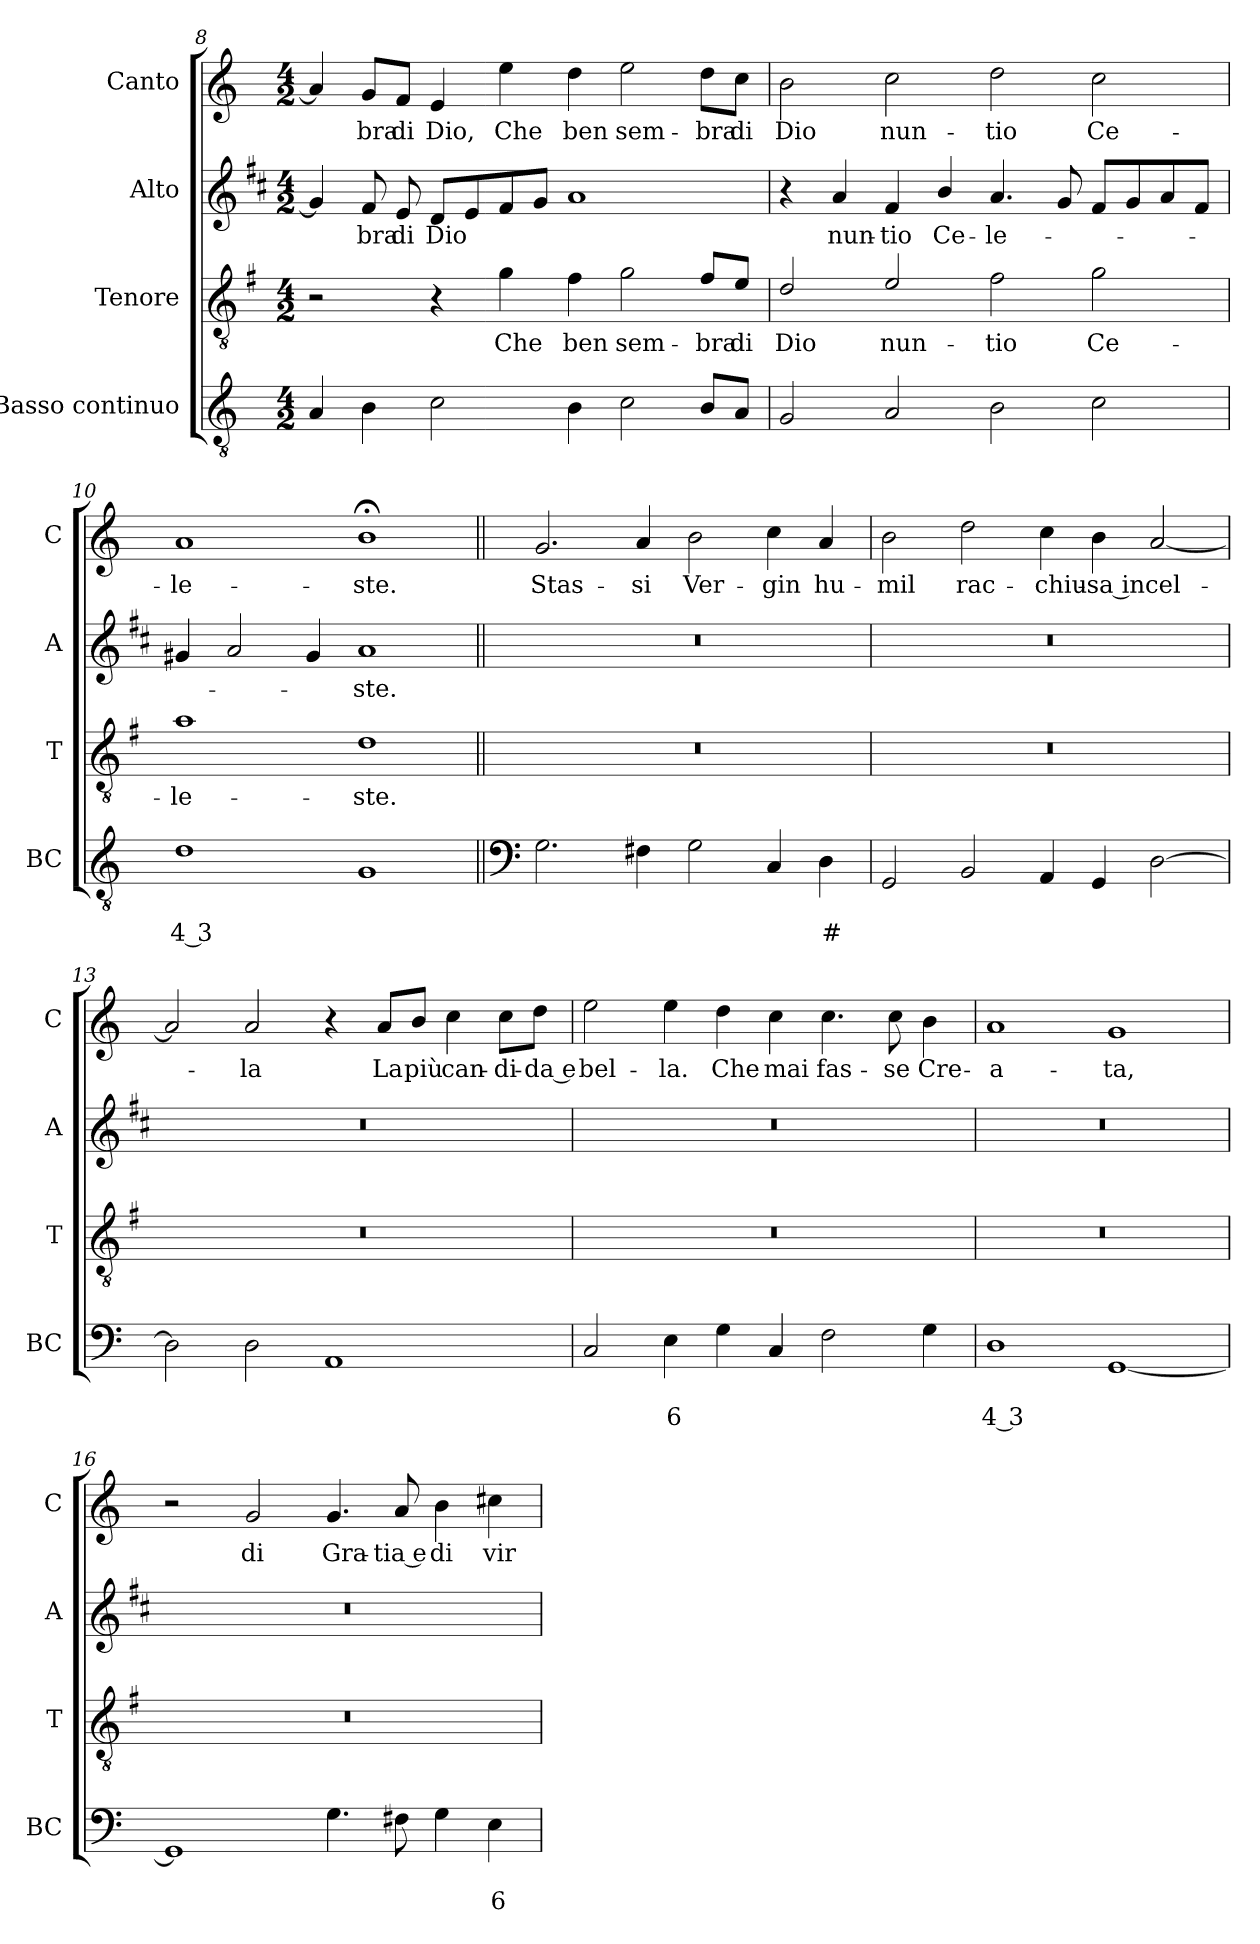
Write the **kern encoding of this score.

**kern	**text	**text	**kern	**text	**kern	**text	**kern	**text
*part4	*part4	*part4	*part3	*part3	*part2	*part2	*part1	*part1
*staff4	*staff4	*staff4	*staff3	*staff3	*staff2	*staff2	*staff1	*staff1
*I"Basso continuo	*	*	*I"Tenore	*	*I"Alto	*	*I"Canto	*
*I'BC	*	*	*I'T	*	*I'A	*	*I'C	*
*clefGv2	*	*	*clefGv2	*	*clefG2	*	*clefG2	*
*	*	*	*ITrd4c7	*	*ITrd1c2	*	*	*
*k[]	*	*	*k[]	*	*k[]	*	*k[]	*
*C:	*	*	*C:	*	*C:	*	*C:	*
*M4/2	*	*	*M4/2	*	*M4/2	*	*M4/2	*
=8	=8	=8	=8	=8	=8	=8	=8	=8
4A/	.	.	2r	.	4f/]	.	4a/]	.
!	!	!	!	!	!	!LO:LY:b	!	!LO:LY:b
4B\	.	.	.	.	8e/	-bra	8g/L	-bra
!	!	!	!	!	!	!LO:LY:b	!	!LO:LY:b
.	.	.	.	.	8d/	di	8f/J	di
!	!	!	!	!	!	!LO:LY:b	!	!LO:LY:b
2c\	.	.	4r	.	8c/L	Dio	4e/	Dio,
.	.	.	.	.	8d/	.	.	.
!	!	!	!	!LO:LY:b	!	!	!	!LO:LY:b
.	.	.	4c\	Che	8e/	.	4ee\	Che
.	.	.	.	.	8f/J	.	.	.
!	!	!	!	!LO:LY:b	!	!	!	!LO:LY:b
4B\	.	.	4B\	ben	1g	.	4dd\	ben
!	!	!	!	!LO:LY:b	!	!	!	!LO:LY:b
2c\	.	.	2c\	sem-	.	.	2ee\	sem-
!	!	!	!	!LO:LY:b	!	!	!	!LO:LY:b
8B/L	.	.	8B/L	-bra	.	.	8dd\L	-bra
!	!	!	!	!LO:LY:b	!	!	!	!LO:LY:b
8A/J	.	.	8A/J	di	.	.	8cc\J	di
!!LO:PB:g=z
=9	=9	=9	=9	=9	=9	=9	=9	=9
!	!	!	!	!LO:LY:b	!	!	!	!LO:LY:b
2G/	.	.	2G/	Dio	4r	.	2b\	Dio
!	!	!	!	!	!	!LO:LY:b	!	!
.	.	.	.	.	4g/	nun-	.	.
!	!	!	!	!LO:LY:b	!	!LO:LY:b	!	!LO:LY:b
2A/	.	.	2A/	nun-	4e/	-tio	2cc\	nun-
!	!	!	!	!	!	!LO:LY:b	!	!
.	.	.	.	.	4a/	Ce-	.	.
!	!	!	!	!LO:LY:b	!	!LO:LY:b	!	!LO:LY:b
2B\	.	.	2B\	-tio	4.g/	-le-	2dd\	-tio
.	.	.	.	.	8f/	.	.	.
!	!	!	!	!LO:LY:b	!	!	!	!LO:LY:b
2c\	.	.	2c\	Ce-	8e/L	.	2cc\	Ce-
.	.	.	.	.	8f/	.	.	.
.	.	.	.	.	8g/	.	.	.
.	.	.	.	.	8e/J	.	.	.
=10	=10	=10	=10	=10	=10	=10	=10	=10
!	!	!LO:LY:b	!	!LO:LY:b	!	!	!	!LO:LY:b
1d	.	4 3	1d	-le-	4f#X/	.	1a	-le-
.	.	.	.	.	2g/	.	.	.
.	.	.	.	.	4f#/	.	.	.
!	!	!	!	!LO:LY:b	!	!LO:LY:b	!	!LO:LY:b
1G	.	.	1G	-ste.	1g	-ste.	1b;<	-ste.
=11||	=11||	=11||	=11||	=11||	=11||	=11||	=11||	=11||
*clefF4	*	*	*	*	*	*	*	*
!	!	!	!	!	!	!	!	!LO:LY:b
2.G\	.	.	0r	.	0r	.	2.g/	Stas-
!	!	!	!	!	!	!	!	!LO:LY:b
4F#X\	.	.	.	.	.	.	4a/	-si
!	!	!	!	!	!	!	!	!LO:LY:b
2G\	.	.	.	.	.	.	2b\	Ver-
!	!	!	!	!	!	!	!	!LO:LY:b
4C/	.	.	.	.	.	.	4cc\	-gin
!	!	!LO:LY:b	!	!	!	!	!	!LO:LY:b
4D\	.	#	.	.	.	.	4a/	hu-
=12	=12	=12	=12	=12	=12	=12	=12	=12
!	!	!	!	!	!	!	!	!LO:LY:b
2GG/	.	.	0r	.	0r	.	2b\	-mil
!	!	!	!	!	!	!	!	!LO:LY:b
2BB/	.	.	.	.	.	.	2dd\	rac-
!	!	!	!	!	!	!	!	!LO:LY:b
4AA/	.	.	.	.	.	.	4cc\	-chiu-
!	!	!	!	!	!	!	!	!LO:LY:b
4GG/	.	.	.	.	.	.	4b\	-sa in
!	!	!	!	!	!	!	!	!LO:LY:b
[2D\	.	.	.	.	.	.	[2a/	cel-
!!LO:LB:g=z
=13	=13	=13	=13	=13	=13	=13	=13	=13
2D\]	.	.	0r	.	0r	.	2a/]	.
!	!	!	!	!	!	!	!	!LO:LY:b
2D\	.	.	.	.	.	.	2a/	-la
1AA	.	.	.	.	.	.	4r	.
!	!	!	!	!	!	!	!	!LO:LY:b
.	.	.	.	.	.	.	8a/L	La
!	!	!	!	!	!	!	!	!LO:LY:b
.	.	.	.	.	.	.	8b/J	più
!	!	!	!	!	!	!	!	!LO:LY:b
.	.	.	.	.	.	.	4cc\	can-
!	!	!	!	!	!	!	!	!LO:LY:b
.	.	.	.	.	.	.	8cc\L	-di-
!	!	!	!	!	!	!	!	!LO:LY:b
.	.	.	.	.	.	.	8dd\J	-da e
=14	=14	=14	=14	=14	=14	=14	=14	=14
!	!	!	!	!	!	!	!	!LO:LY:b
2C/	.	.	0r	.	0r	.	2ee\	bel-
!	!	!LO:LY:b	!	!	!	!	!	!LO:LY:b
4E\	.	6	.	.	.	.	4ee\	-la.
!	!	!	!	!	!	!	!	!LO:LY:b
4G\	.	.	.	.	.	.	4dd\	Che
!	!	!	!	!	!	!	!	!LO:LY:b
4C/	.	.	.	.	.	.	4cc\	mai
!	!	!	!	!	!	!	!	!LO:LY:b
2F\	.	.	.	.	.	.	4.cc\	fas-
!	!	!	!	!	!	!	!	!LO:LY:b
.	.	.	.	.	.	.	8cc\	-se
!	!	!	!	!	!	!	!	!LO:LY:b
4G\	.	.	.	.	.	.	4b\	Cre-
=15	=15	=15	=15	=15	=15	=15	=15	=15
!	!	!LO:LY:b	!	!	!	!	!	!LO:LY:b
1D	.	4 3	0r	.	0r	.	1a	-a-
!	!	!	!	!	!	!	!	!LO:LY:b
[1GG	.	.	.	.	.	.	1g	-ta,
=16	=16	=16	=16	=16	=16	=16	=16	=16
1GG]	.	.	0r	.	0r	.	2r	.
!	!	!	!	!	!	!	!	!LO:LY:b
.	.	.	.	.	.	.	2g/	di
!	!	!	!	!	!	!	!	!LO:LY:b
4.G\	.	.	.	.	.	.	4.g/	Gra-
!	!	!	!	!	!	!	!	!LO:LY:b
8F#X\	.	.	.	.	.	.	8a/	-tia e
!	!	!	!	!	!	!	!	!LO:LY:b
4G\	.	.	.	.	.	.	4b\	di
!	!	!LO:LY:b	!	!	!	!	!	!LO:LY:b
4E\	.	6	.	.	.	.	4cc#X\	vir-
=	=	=	=	=	=	=	=	=
*-	*-	*-	*-	*-	*-	*-	*-	*-
